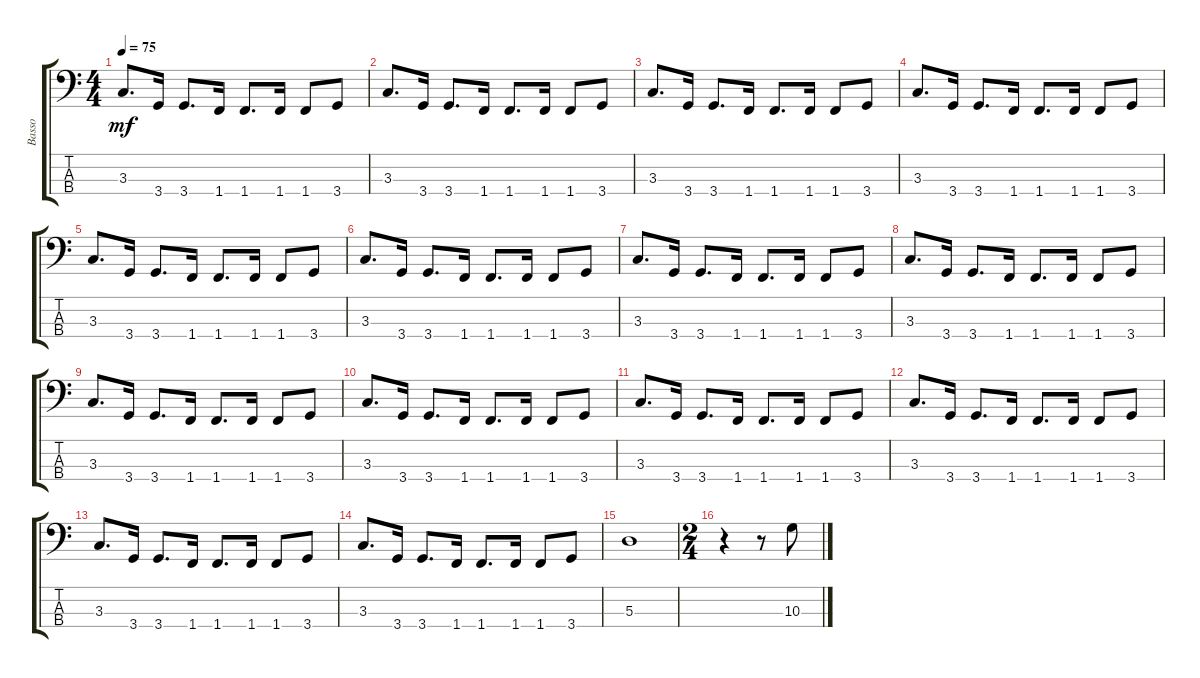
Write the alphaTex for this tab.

\track ("Basso" "Basso") {instrument electricbassfinger}
\staff {score tabs}
\tuning (G2 D2 A1 E1) {hide}
\ts (4 4)
\tempo 75
\clef f4
\ks c
3.3.8{d dy mf} 3.4.16 3.4.8{d} 1.4.16 1.4.8{d} 1.4.16 1.4.8 3.4.8 |
3.3.8{d} 3.4.16 3.4.8{d} 1.4.16 1.4.8{d} 1.4.16 1.4.8 3.4.8 |
3.3.8{d} 3.4.16 3.4.8{d} 1.4.16 1.4.8{d} 1.4.16 1.4.8 3.4.8 |
3.3.8{d} 3.4.16 3.4.8{d} 1.4.16 1.4.8{d} 1.4.16 1.4.8 3.4.8 |
3.3.8{d} 3.4.16 3.4.8{d} 1.4.16 1.4.8{d} 1.4.16 1.4.8 3.4.8 |
3.3.8{d} 3.4.16 3.4.8{d} 1.4.16 1.4.8{d} 1.4.16 1.4.8 3.4.8 |
3.3.8{d} 3.4.16 3.4.8{d} 1.4.16 1.4.8{d} 1.4.16 1.4.8 3.4.8 |
3.3.8{d} 3.4.16 3.4.8{d} 1.4.16 1.4.8{d} 1.4.16 1.4.8 3.4.8 |
3.3.8{d} 3.4.16 3.4.8{d} 1.4.16 1.4.8{d} 1.4.16 1.4.8 3.4.8 |
3.3.8{d} 3.4.16 3.4.8{d} 1.4.16 1.4.8{d} 1.4.16 1.4.8 3.4.8 |
3.3.8{d} 3.4.16 3.4.8{d} 1.4.16 1.4.8{d} 1.4.16 1.4.8 3.4.8 |
3.3.8{d} 3.4.16 3.4.8{d} 1.4.16 1.4.8{d} 1.4.16 1.4.8 3.4.8 |
3.3.8{d} 3.4.16 3.4.8{d} 1.4.16 1.4.8{d} 1.4.16 1.4.8 3.4.8 |
3.3.8{d} 3.4.16 3.4.8{d} 1.4.16 1.4.8{d} 1.4.16 1.4.8 3.4.8 |
5.3.1 |
\ts (2 4)
r.4 r.8 10.3.8
